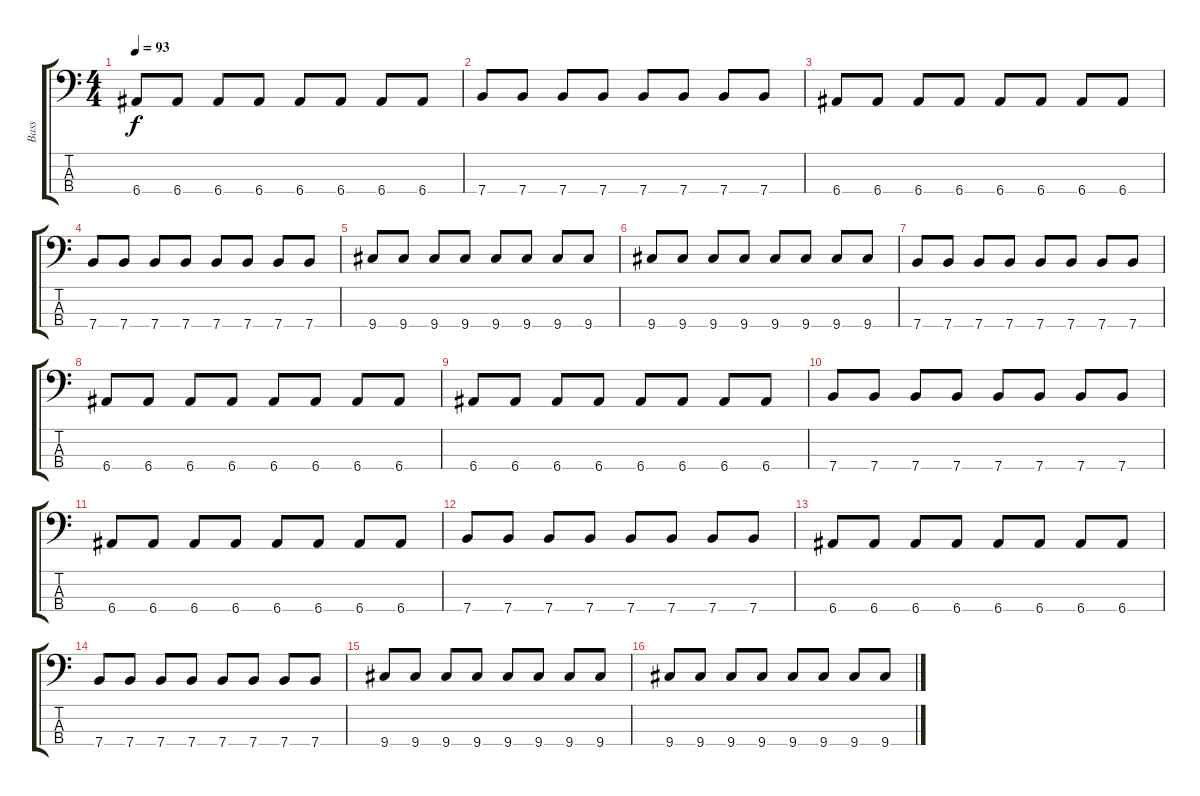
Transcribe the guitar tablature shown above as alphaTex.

\track ("Bass" "Bass") {instrument electricbassfinger}
\staff {score tabs}
\tuning (G2 D2 A1 E1) {hide}
\ts (4 4)
\tempo 93
\clef f4
\ks c
6.4.8{dy f} 6.4.8 6.4.8 6.4.8 6.4.8 6.4.8 6.4.8 6.4.8 |
7.4.8 7.4.8 7.4.8 7.4.8 7.4.8 7.4.8 7.4.8 7.4.8 |
6.4.8 6.4.8 6.4.8 6.4.8 6.4.8 6.4.8 6.4.8 6.4.8 |
7.4.8 7.4.8 7.4.8 7.4.8 7.4.8 7.4.8 7.4.8 7.4.8 |
9.4.8 9.4.8 9.4.8 9.4.8 9.4.8 9.4.8 9.4.8 9.4.8 |
9.4.8 9.4.8 9.4.8 9.4.8 9.4.8 9.4.8 9.4.8 9.4.8 |
7.4.8 7.4.8 7.4.8 7.4.8 7.4.8 7.4.8 7.4.8 7.4.8 |
6.4.8 6.4.8 6.4.8 6.4.8 6.4.8 6.4.8 6.4.8 6.4.8 |
6.4.8 6.4.8 6.4.8 6.4.8 6.4.8 6.4.8 6.4.8 6.4.8 |
7.4.8 7.4.8 7.4.8 7.4.8 7.4.8 7.4.8 7.4.8 7.4.8 |
6.4.8 6.4.8 6.4.8 6.4.8 6.4.8 6.4.8 6.4.8 6.4.8 |
7.4.8 7.4.8 7.4.8 7.4.8 7.4.8 7.4.8 7.4.8 7.4.8 |
6.4.8 6.4.8 6.4.8 6.4.8 6.4.8 6.4.8 6.4.8 6.4.8 |
7.4.8 7.4.8 7.4.8 7.4.8 7.4.8 7.4.8 7.4.8 7.4.8 |
9.4.8 9.4.8 9.4.8 9.4.8 9.4.8 9.4.8 9.4.8 9.4.8 |
9.4.8 9.4.8 9.4.8 9.4.8 9.4.8 9.4.8 9.4.8 9.4.8
